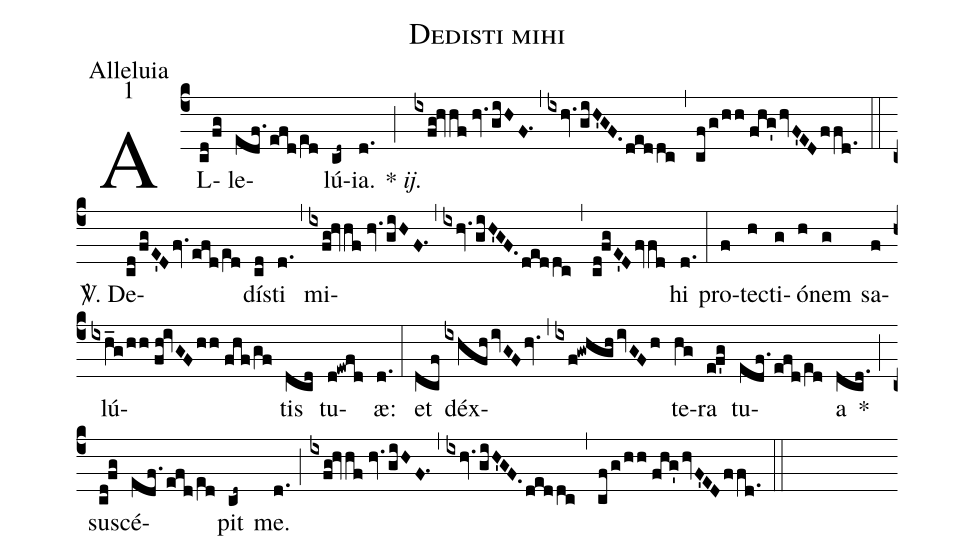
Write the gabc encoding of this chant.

name: Dedisti mihi;
office-part: Alleluia;
mode: 1;
%%
(c4) AL(cd/fg)le(edf./efd/e[ll:1]d)lú(cd~)ia.(d.) {*}~<i>ij.</i>(;) (ixfg!hvhf//hv.giHF.1) (,) (ixhv.giH'GF.deddc) (,) (cf/g/hh//fhg'hvF'EDffd.) (::)
<sp>V/</sp>. De(cd/fgE'Dfv.efd/e[ll:1]d)dís(cd)ti(d.) (,) mi(ixfg!hvhf//hv.giHF.1)(,)(ixhv.giH'GF.deddc)(,)(cd!fgE'Dfvfd)hi(d.) (:)
pro(f)tec(h)ti(g)ó(h)nem(g) sa(f)lú(ixh_g/hh//fh!ivGFhh//fhf/gf)tis(dcd) tu(d!ewfd)æ:(d.) (:)
et(dcf) déx(ixhfhivGFhv.)(,)(ixf!gwhghivGFh)te(hg)ra(ef'g) tu(edf./efd/e[ll:1]d)a(dcd.) *(;)
su(cd!fg)scé(edf./efd/e[ll:1]d)pit(cd~) me.(d.) (;) (ixfg!hvhf//hv.giHF.1) (,) (ixhv.giH'GF.deddc) (,) (cf/g/hh//fhg'hvF'EDffd.) (::)
